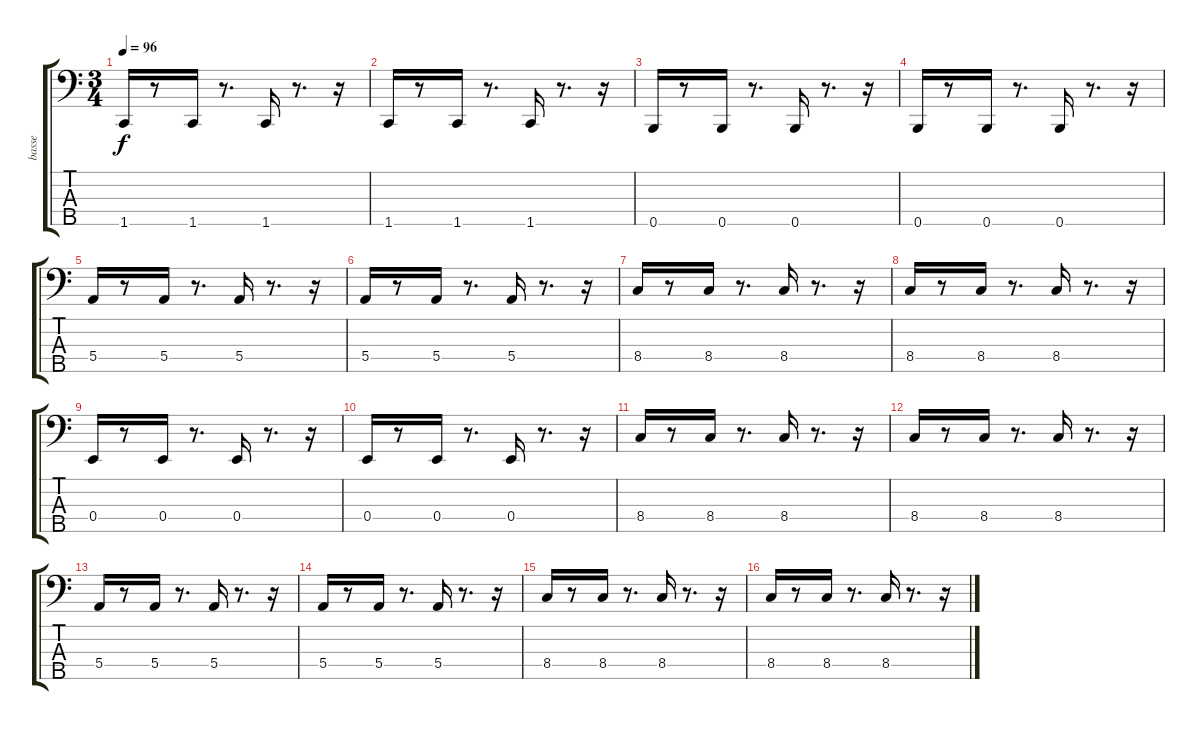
\track ("basse" "basse") {instrument electricbasspick}
\staff {score tabs}
\tuning (G2 D2 A1 E1 B0) {hide}
\ts (3 4)
\tempo 96
\clef f4
\ks c
1.5.16{dy f} r.8 1.5.16 r.8{d} 1.5.16 r.8{d} r.16 |
1.5.16 r.8 1.5.16 r.8{d} 1.5.16 r.8{d} r.16 |
0.5.16 r.8 0.5.16 r.8{d} 0.5.16 r.8{d} r.16 |
0.5.16 r.8 0.5.16 r.8{d} 0.5.16 r.8{d} r.16 |
5.4.16 r.8 5.4.16 r.8{d} 5.4.16 r.8{d} r.16 |
5.4.16 r.8 5.4.16 r.8{d} 5.4.16 r.8{d} r.16 |
8.4.16 r.8 8.4.16 r.8{d} 8.4.16 r.8{d} r.16 |
8.4.16 r.8 8.4.16 r.8{d} 8.4.16 r.8{d} r.16 |
0.4.16 r.8 0.4.16 r.8{d} 0.4.16 r.8{d} r.16 |
0.4.16 r.8 0.4.16 r.8{d} 0.4.16 r.8{d} r.16 |
8.4.16 r.8 8.4.16 r.8{d} 8.4.16 r.8{d} r.16 |
8.4.16 r.8 8.4.16 r.8{d} 8.4.16 r.8{d} r.16 |
5.4.16 r.8 5.4.16 r.8{d} 5.4.16 r.8{d} r.16 |
5.4.16 r.8 5.4.16 r.8{d} 5.4.16 r.8{d} r.16 |
8.4.16 r.8 8.4.16 r.8{d} 8.4.16 r.8{d} r.16 |
8.4.16 r.8 8.4.16 r.8{d} 8.4.16 r.8{d} r.16
